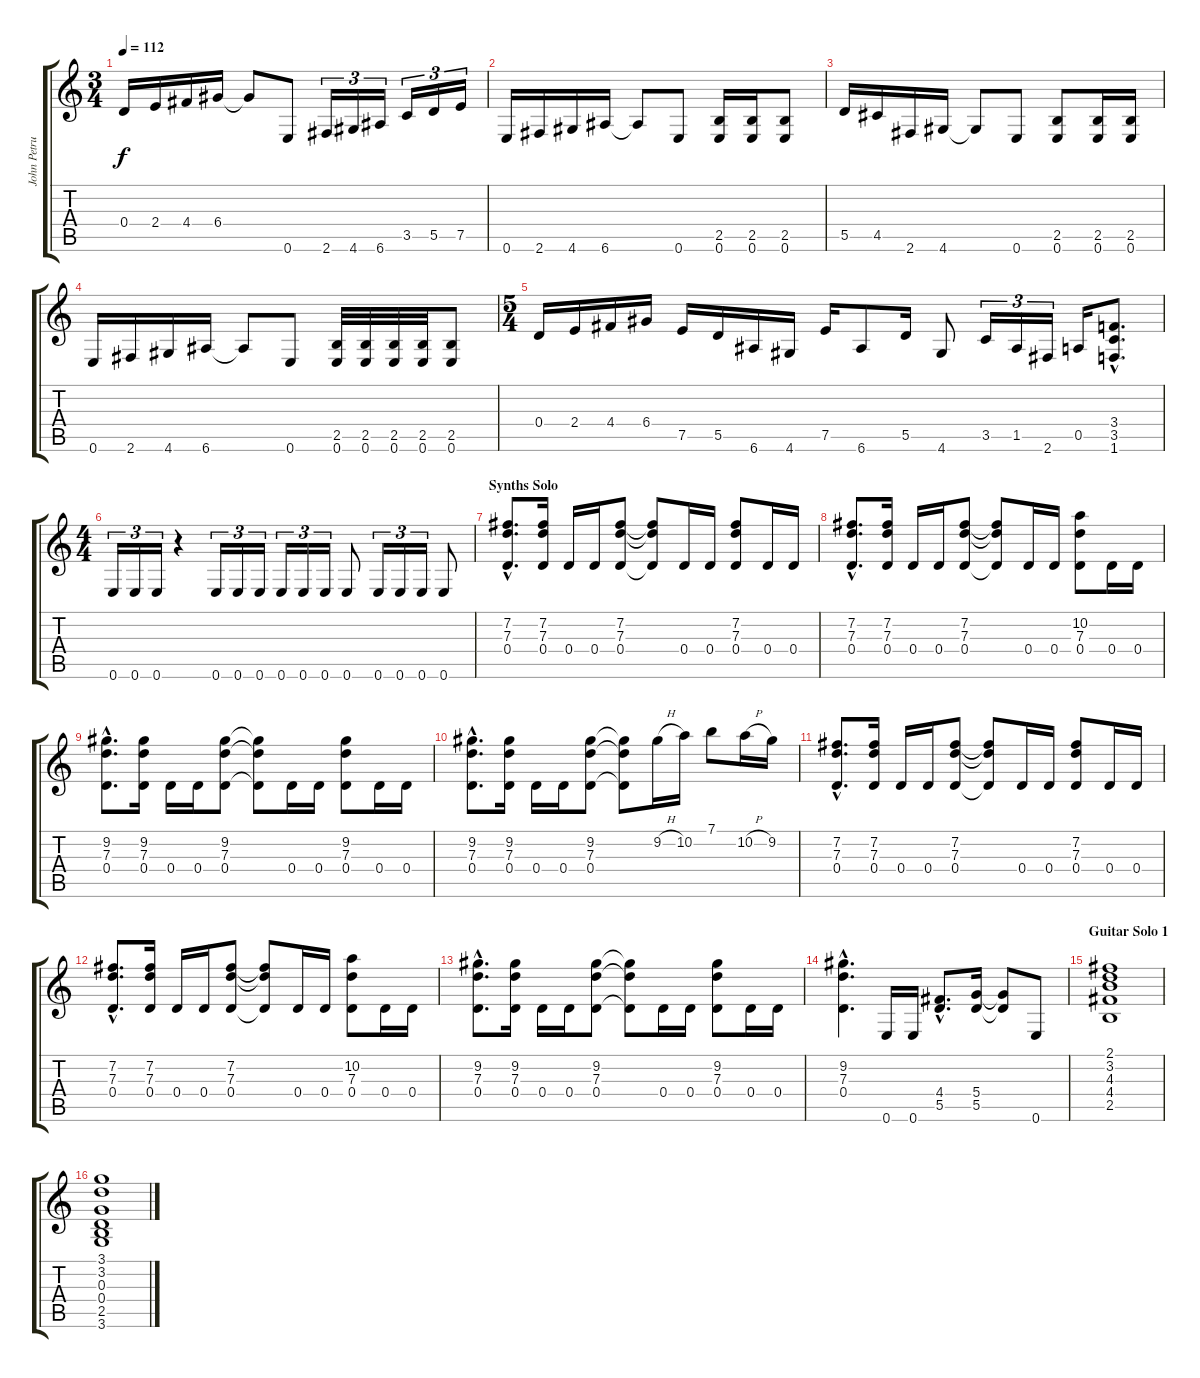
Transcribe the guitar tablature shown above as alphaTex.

\track ("John Petrucci" "John Petru") {instrument distortionguitar}
\staff {score tabs}
\tuning (E4 B3 G3 D3 A2 E2) {hide}
\ts (3 4)
\tempo 112
\clef g2
\ks c
0.4.16{dy f} 2.4.16 4.4.16 6.4.16 6.4{t}.8 0.6.8 2.6.16{tu (3 2)} 4.6.16{tu (3 2)} 6.6.16{tu (3 2)} 3.5.16{tu (3 2)} 5.5.16{tu (3 2)} 7.5.16{tu (3 2)} |
0.6.16 2.6.16 4.6.16 6.6.16 6.6{t}.8 0.6.8 (2.5 0.6).16 (2.5 0.6).16 (2.5 0.6).8 |
5.5.16 4.5.16 2.6.16 4.6.16 4.6{t}.8 0.6.8 (2.5 0.6).8 (2.5 0.6).16 (2.5 0.6).16 |
0.6.16 2.6.16 4.6.16 6.6.16 6.6{t}.8 0.6.8 (2.5 0.6).32 (2.5 0.6).32 (2.5 0.6).32 (2.5 0.6).32 (2.5 0.6).8 |
\ts (5 4)
0.4.16 2.4.16 4.4.16 6.4.16 7.5.16 5.5.16 6.6.16 4.6.16 7.5.16 6.6.8 5.5.16 4.6.8 3.5.16{tu (3 2)} 1.5.16{tu (3 2)} 2.6.16{tu (3 2)} 0.5.16 (3.4{hac} 3.5{hac} 1.6{hac}).8{d} |
\ts (4 4)
0.6.16{tu (3 2)} 0.6.16{tu (3 2)} 0.6.16{tu (3 2)} r.4 0.6.16{tu (3 2)} 0.6.16{tu (3 2)} 0.6.16{tu (3 2)} 0.6.16{tu (3 2)} 0.6.16{tu (3 2)} 0.6.16{tu (3 2)} 0.6.8 0.6.16{tu (3 2)} 0.6.16{tu (3 2)} 0.6.16{tu (3 2)} 0.6.8 |
\section ("" "Synths Solo")
(7.2{hac} 7.3{hac} 0.4{hac}).8{d} (7.2 7.3 0.4).16 0.4.16 0.4.16 (7.2 7.3 0.4).8 (7.2{t} 7.3{t} 0.4{t}).8 0.4.16 0.4.16 (7.2 7.3 0.4).8 0.4.16 0.4.16 |
(7.2{hac} 7.3{hac} 0.4{hac}).8{d} (7.2 7.3 0.4).16 0.4.16 0.4.16 (7.2 7.3 0.4).8 (7.2{t} 7.3{t} 0.4{t}).8 0.4.16 0.4.16 (10.2 7.3 0.4).8 0.4.16 0.4.16 |
(9.2{hac} 7.3{hac} 0.4{hac}).8{d} (9.2 7.3 0.4).16 0.4.16 0.4.16 (9.2 7.3 0.4).8 (9.2{t} 7.3{t} 0.4{t}).8 0.4.16 0.4.16 (9.2 7.3 0.4).8 0.4.16 0.4.16 |
(9.2{hac} 7.3{hac} 0.4{hac}).8{d} (9.2 7.3 0.4).16 0.4.16 0.4.16 (9.2 7.3 0.4).8 (9.2{t} 7.3{t} 0.4{t}).8 9.2{h}.16 10.2.16 7.1.8 10.2{h}.16 9.2.16 |
(7.2{hac} 7.3{hac} 0.4{hac}).8{d} (7.2 7.3 0.4).16 0.4.16 0.4.16 (7.2 7.3 0.4).8 (7.2{t} 7.3{t} 0.4{t}).8 0.4.16 0.4.16 (7.2 7.3 0.4).8 0.4.16 0.4.16 |
(7.2{hac} 7.3{hac} 0.4{hac}).8{d} (7.2 7.3 0.4).16 0.4.16 0.4.16 (7.2 7.3 0.4).8 (7.2{t} 7.3{t} 0.4{t}).8 0.4.16 0.4.16 (10.2 7.3 0.4).8 0.4.16 0.4.16 |
(9.2{hac} 7.3{hac} 0.4{hac}).8{d} (9.2 7.3 0.4).16 0.4.16 0.4.16 (9.2 7.3 0.4).8 (9.2{t} 7.3{t} 0.4{t}).8 0.4.16 0.4.16 (9.2 7.3 0.4).8 0.4.16 0.4.16 |
(9.2{hac} 7.3{hac} 0.4{hac}).4{d} 0.6.16 0.6.16 (4.4{hac} 5.5{hac}).8{d} (5.4 5.5).16 (5.4{t} 5.5{t}).8 0.6.8 |
\section ("" "Guitar Solo 1")
(2.1 3.2 4.3 4.4 2.5).1 |
(3.1 3.2 0.3 0.4 2.5 3.6).1
